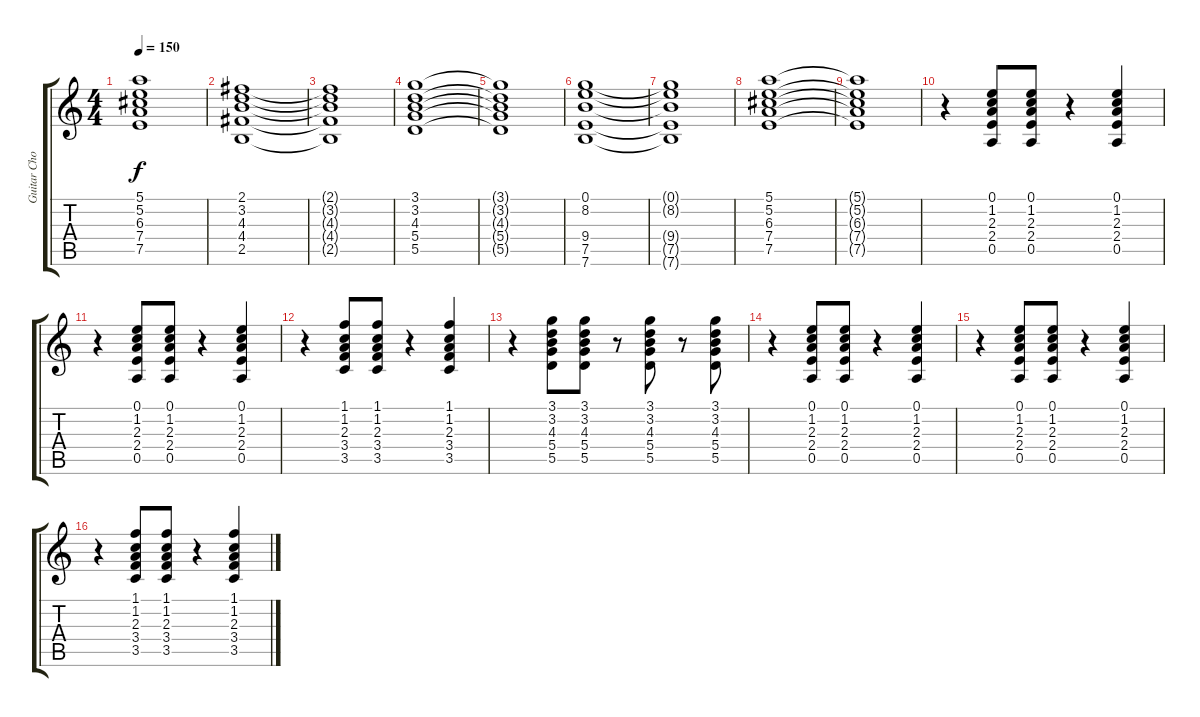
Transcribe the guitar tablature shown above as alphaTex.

\track ("Guitar Chords" "Guitar Cho") {instrument acousticguitarsteel}
\staff {score tabs}
\tuning (E4 B3 G3 D3 A2 E2) {hide}
\ts (4 4)
\tempo 150
\clef g2
\ks c
(5.1{t} 5.2{t} 6.3{t} 7.4{t} 7.5{t}).1{dy f} |
(2.1 3.2 4.3 4.4 2.5).1 |
(2.1{t} 3.2{t} 4.3{t} 4.4{t} 2.5{t}).1 |
(3.1 3.2 4.3 5.4 5.5).1 |
(3.1{t} 3.2{t} 4.3{t} 5.4{t} 5.5{t}).1 |
(0.1 8.2 9.4 7.5 7.6).1 |
(0.1{t} 8.2{t} 9.4{t} 7.5{t} 7.6{t}).1 |
(5.1 5.2 6.3 7.4 7.5).1 |
(5.1{t} 5.2{t} 6.3{t} 7.4{t} 7.5{t}).1 |
r.4 (0.1 1.2 2.3 2.4 0.5).8 (0.1 1.2 2.3 2.4 0.5).8 r.4 (0.1 1.2 2.3 2.4 0.5).4 |
r.4 (0.1 1.2 2.3 2.4 0.5).8 (0.1 1.2 2.3 2.4 0.5).8 r.4 (0.1 1.2 2.3 2.4 0.5).4 |
r.4 (1.1 1.2 2.3 3.4 3.5).8 (1.1 1.2 2.3 3.4 3.5).8 r.4 (1.1 1.2 2.3 3.4 3.5).4 |
r.4 (3.1 3.2 4.3 5.4 5.5).8 (3.1 3.2 4.3 5.4 5.5).8 r.8 (3.1 3.2 4.3 5.4 5.5).8 r.8 (3.1 3.2 4.3 5.4 5.5).8 |
r.4 (0.1 1.2 2.3 2.4 0.5).8 (0.1 1.2 2.3 2.4 0.5).8 r.4 (0.1 1.2 2.3 2.4 0.5).4 |
r.4 (0.1 1.2 2.3 2.4 0.5).8 (0.1 1.2 2.3 2.4 0.5).8 r.4 (0.1 1.2 2.3 2.4 0.5).4 |
r.4 (1.1 1.2 2.3 3.4 3.5).8 (1.1 1.2 2.3 3.4 3.5).8 r.4 (1.1 1.2 2.3 3.4 3.5).4
